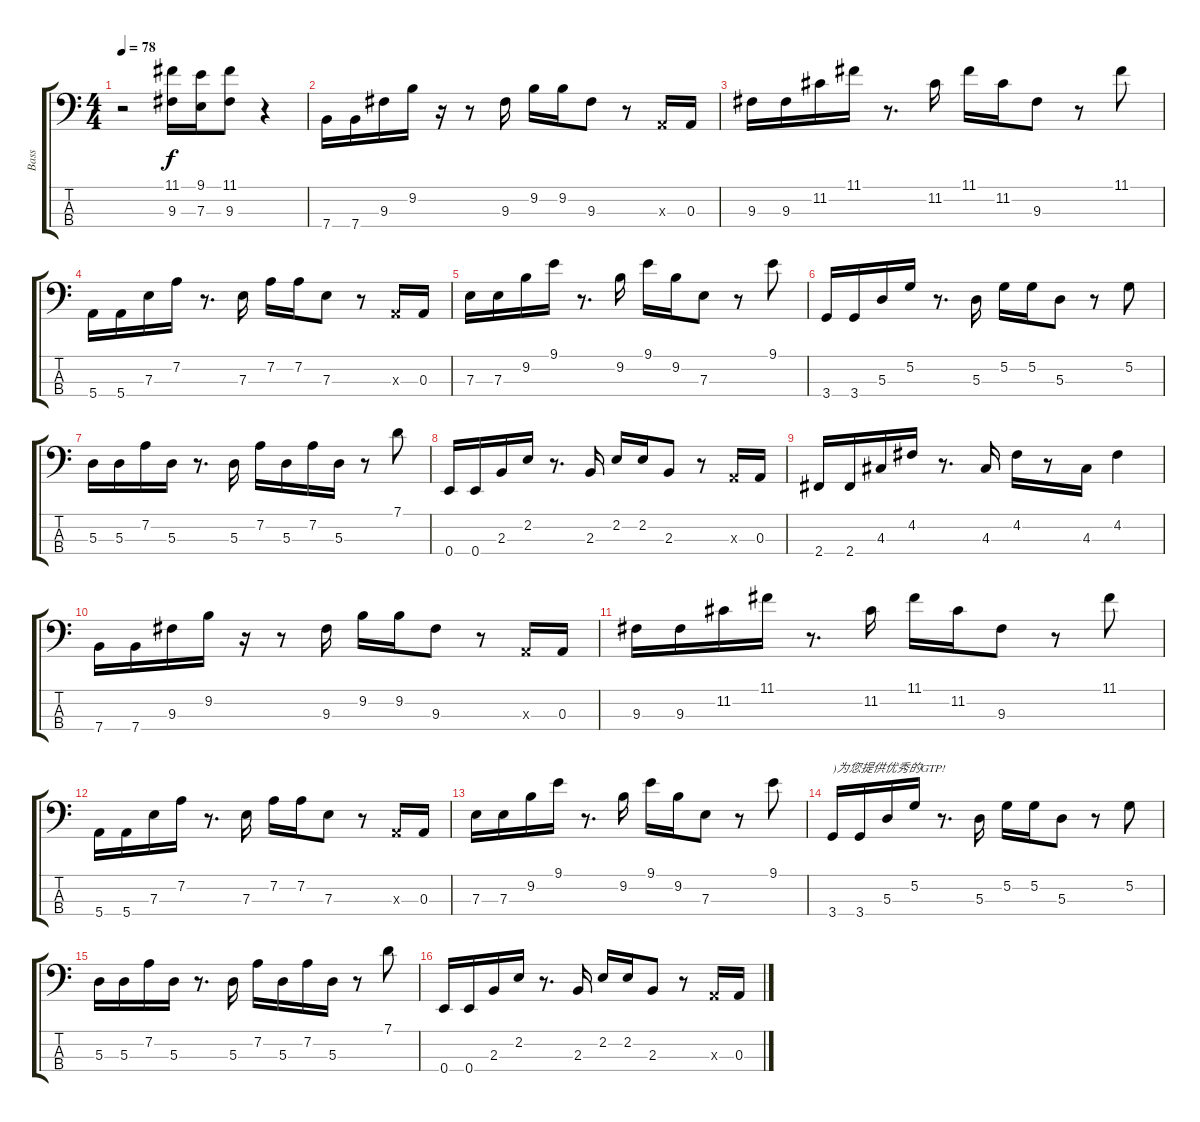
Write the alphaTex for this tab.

\track ("Bass" "Bass") {instrument acousticbass}
\staff {score tabs}
\tuning (G2 D2 A1 E1) {hide}
\ts (4 4)
\tempo 78
\clef f4
\ks c
r.2{dy f instrument acousticbass} (11.1 9.3).16 (9.1 7.3).16 (11.1 9.3).8 r.4 |
7.4.16 7.4.16 9.3.16 9.2.16 r.16 r.8 9.3.16 9.2.16 9.2.16 9.3.8 r.8 0.3{x}.16 0.3.16 |
9.3.16 9.3.16 11.2.16 11.1.16 r.8{d} 11.2.16 11.1.16 11.2.16 9.3.8 r.8 11.1.8 |
5.4.16 5.4.16 7.3.16 7.2.16 r.8{d} 7.3.16 7.2.16 7.2.16 7.3.8 r.8 0.3{x}.16 0.3.16 |
7.3.16 7.3.16 9.2.16 9.1.16 r.8{d} 9.2.16 9.1.16 9.2.16 7.3.8 r.8 9.1.8 |
3.4.16 3.4.16 5.3.16 5.2.16 r.8{d} 5.3.16 5.2.16 5.2.16 5.3.8 r.8 5.2.8 |
5.3.16 5.3.16 7.2.16 5.3.16 r.8{d} 5.3.16 7.2.16 5.3.16 7.2.16 5.3.16 r.8 7.1.8 |
0.4.16 0.4.16 2.3.16 2.2.16 r.8{d} 2.3.16 2.2.16 2.2.16 2.3.8 r.8 0.3{x}.16 0.3.16 |
2.4.16 2.4.16 4.3.16 4.2.16 r.8{d} 4.3.16 4.2.16 r.8 4.3.16 4.2.4 |
7.4.16 7.4.16 9.3.16 9.2.16 r.16 r.8 9.3.16 9.2.16 9.2.16 9.3.8 r.8 0.3{x}.16 0.3.16 |
9.3.16 9.3.16 11.2.16 11.1.16 r.8{d} 11.2.16 11.1.16 11.2.16 9.3.8 r.8 11.1.8 |
5.4.16 5.4.16 7.3.16 7.2.16 r.8{d} 7.3.16 7.2.16 7.2.16 7.3.8 r.8 0.3{x}.16 0.3.16 |
7.3.16 7.3.16 9.2.16 9.1.16 r.8{d} 9.2.16 9.1.16 9.2.16 7.3.8 r.8 9.1.8 |
3.4.16{txt ")为您提供优秀的GTP!"} 3.4.16 5.3.16 5.2.16 r.8{d} 5.3.16 5.2.16 5.2.16 5.3.8 r.8 5.2.8 |
5.3.16 5.3.16 7.2.16 5.3.16 r.8{d} 5.3.16 7.2.16 5.3.16 7.2.16 5.3.16 r.8 7.1.8 |
0.4.16 0.4.16 2.3.16 2.2.16 r.8{d} 2.3.16 2.2.16 2.2.16 2.3.8 r.8 0.3{x}.16 0.3.16
